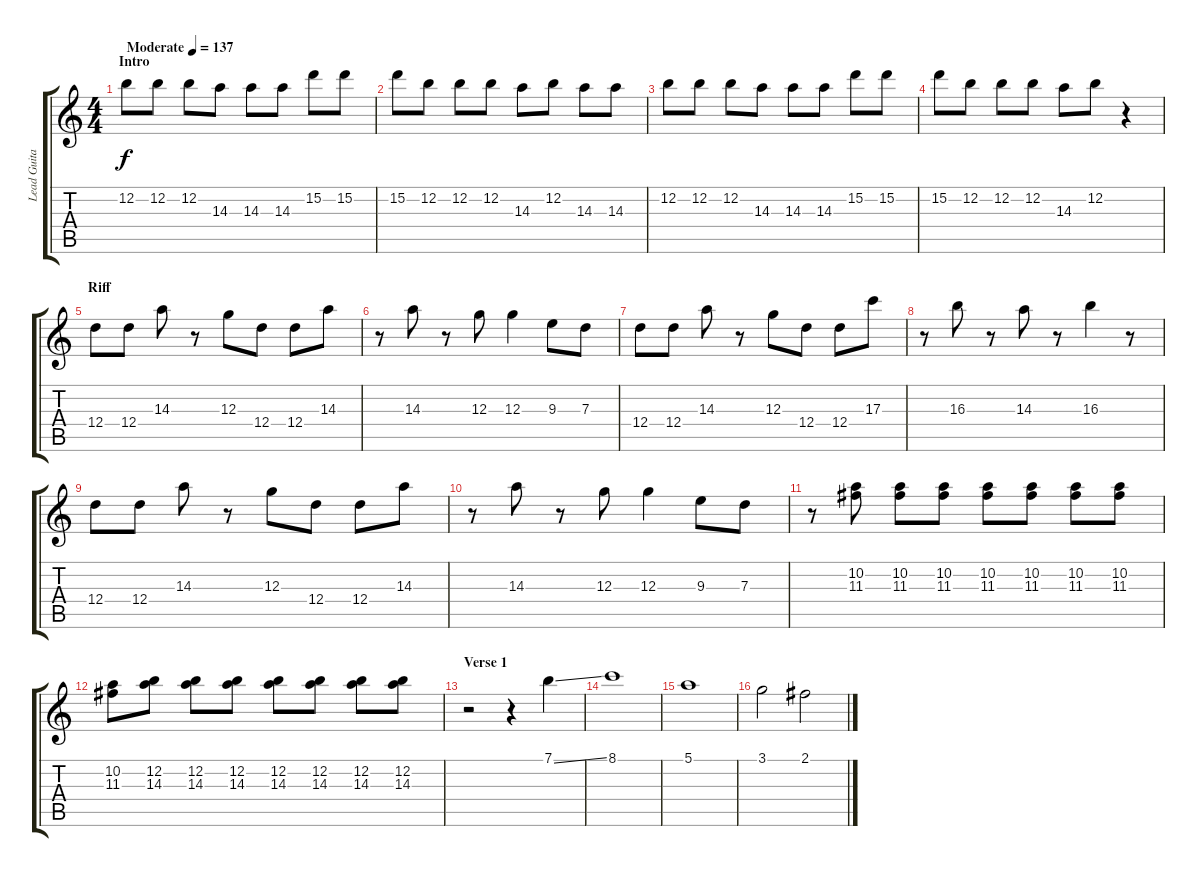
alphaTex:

\track ("Lead Guitar" "Lead Guita") {instrument distortionguitar}
\staff {score tabs}
\tuning (E4 B3 G3 D3 A2 E2) {hide}
\ts (4 4)
\section ("" "Intro")
\tempo (137 "Moderate")
\clef g2
\ks c
12.2.8{dy f instrument distortionguitar} 12.2.8 12.2.8 14.3.8 14.3.8 14.3.8 15.2.8 15.2.8 |
15.2.8 12.2.8 12.2.8 12.2.8 14.3.8 12.2.8 14.3.8 14.3.8 |
12.2.8 12.2.8 12.2.8 14.3.8 14.3.8 14.3.8 15.2.8 15.2.8 |
15.2.8 12.2.8 12.2.8 12.2.8 14.3.8 12.2.8 r.4 |
\section ("" "Riff")
12.4.8 12.4.8 14.3.8 r.8 12.3.8 12.4.8 12.4.8 14.3.8 |
r.8 14.3.8 r.8 12.3.8 12.3.4 9.3.8 7.3.8 |
12.4.8 12.4.8 14.3.8 r.8 12.3.8 12.4.8 12.4.8 17.3.8 |
r.8 16.3.8 r.8 14.3.8 r.8 16.3.4 r.8 |
12.4.8 12.4.8 14.3.8 r.8 12.3.8 12.4.8 12.4.8 14.3.8 |
r.8 14.3.8 r.8 12.3.8 12.3.4 9.3.8 7.3.8 |
r.8 (10.2 11.3).8 (10.2 11.3).8 (10.2 11.3).8 (10.2 11.3).8 (10.2 11.3).8 (10.2 11.3).8 (10.2 11.3).8 |
(10.2 11.3).8 (12.2 14.3).8 (12.2 14.3).8 (12.2 14.3).8 (12.2 14.3).8 (12.2 14.3).8 (12.2 14.3).8 (12.2 14.3).8 |
\section ("" "Verse 1")
r.2 r.4 7.1{ss}.4 |
8.1.1 |
5.1.1 |
3.1.2 2.1.2
